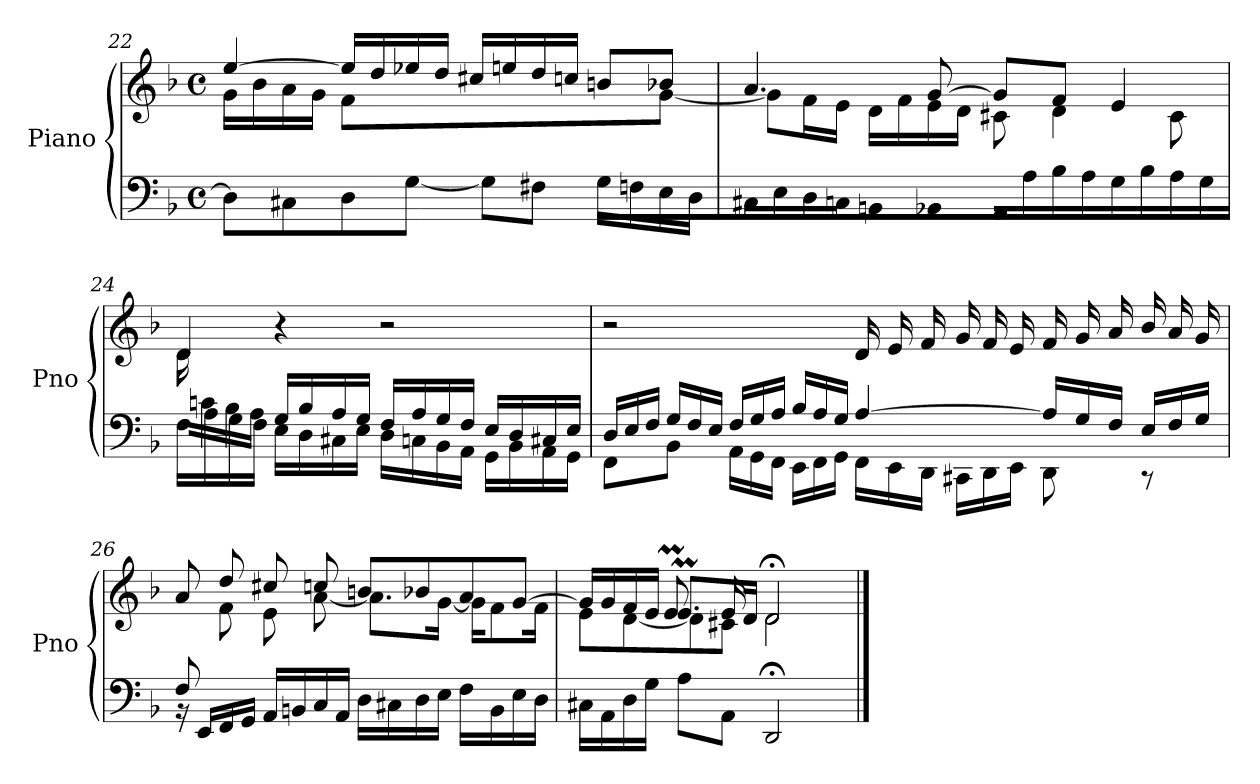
**kern	**kern
*part1	*part1
*staff2	*staff1
*I"Piano	*
*I'Pno	*
!!LO:LB:g=z
*clefF4	*clefG2
*k[b-]	*k[b-]
*M4/4	*M4/4
*met(c)	*met(c)
=22	=22
*^	*^
4.ryy	8D\L]	[4ee/	16g\LL
.	.	.	16b-\
.	8C#X\	.	16a\
.	.	.	16g\JJ
.	8D\	16ee/LL]	8f\L
.	.	16dd/	.
8B-/J	[8G\J	16ee-X/	2ryy
.	.	16dd/JJ	.
4A/	8G\L]	16cc#X/LL	.
.	.	16een/	.
.	8F#X\J	16dd/	.
.	.	16ccn/JJ	.
8G/L	16G\LL	8bn/L	.
.	16Fn\	.	.
8ryy	16E\	8b-X/J	[8g\J
.	16D\JJ	.	.
*v	*v	*	*
=23	=23	=23
16C#X\LL	4.a/	8g\L]
16E\	.	.
16D\	.	16f\L
16Cn\JJ	.	16e\JJ
8BBn/L	.	16d\LL
.	.	16f\
8BB-X/J	[8g/	16e\
.	.	16d\JJ
16AA\LL	8g/L]	8c#X\
16A\	.	.
16B-\	8f/J	4d\
16A\JJ	.	.
16G\LL	4e/	.
16B-\	.	.
16A\	.	8c#\
16G\JJ	.	.
!!LO:PB:g=z	!!
=24	=24	=24
*^	*	*
16ryy	16F\LL	4d/	16d\LL
16cn/	16A\	.	2...ryy
16B-/	16G\	.	.
16A/JJ	16F\JJ	.	.
16G/LL	16E\LL	4r	.
16B-/	16D\	.	.
16A/	16C#X\	.	.
16G/JJ	16E\JJ	.	.
16F/LL	16D\LL	2r	.
16A/	16Cn\	.	.
16G/	16BB-\	.	.
16F/JJ	16AA\JJ	.	.
16E/LL	16GG\LL	.	.
16D/	16BB-\	.	.
16C#X/	16AA\	.	.
16E/JJ	16GG\JJ	.	.
*	*	*v	*v
=25	=25	=25
*Xtuplet	*	*
24D/LL	8FF\L	2r
24E/	.	.
24F/JJ	.	.
24G/LL	8BB-\J	.
24F/	.	.
24E/JJ	.	.
24F/LL	24AA\LL	.
24G/	24GG\	.
24A/JJ	24FF\JJ	.
24B-/LL	24EE\LL	.
24A/	24FF\	.
24G/JJ	24GG\JJ	.
*	*	*Xtuplet
[4A/	24FF\LL	24d/LL
.	24EE\	24e/
.	24DD\JJ	24f/JJ
.	24CC#X\LL	24g/LL
.	24DD\	24f/
.	24EE\JJ	24e/JJ
24A/LL]	8DD\	24f/LL
24G/	.	24g/
24F/JJ	.	24a/JJ
24E/LL	8r	24b-/LL
24F/	.	24a/
24G/JJ	.	24g/JJ
!!LO:LB:g=z
=26	=26	=26
*	*	*^
8F/L	16rBB	8a/L	8ryy
.	16EE/LL	.	.
2..ryy	16FF/	8dd/	8f\
.	16GG/JJ	.	.
.	16AA/LL	8cc#X/	8e\
.	16BBn/	.	.
.	16C/	8ccn/J	[8a\J
.	16AA/JJ	.	.
.	16D\LL	8bn/L	8.a\L]
.	16C#X\	.	.
.	16D\	8b-X/	.
.	16E\JJ	.	[16g\Jk
.	16F\LL	8a/	16g\KL]
.	16BB\	.	8f\
.	16E\	[8g/J	.
.	16D\JJ	.	16f\Jk
*v	*v	*	*
=27	=27	=27
*	*	*^
16C#X\LL	16g/LL]	8e\L	4ryy
16AA\	16g/	.	.
16D\	16f/	[8d\	.
16G\JJ	16e/JJ	.	.
8A\L	8.em/L	8d\]	8em
8AA\J	.	8c#X\J	16e
.	16d/Jk	.	2ryy
2DD;/	2d;</	2d\	.
.	.	.	16ryy
*	*v	*v	*v
==	==
*-	*-
